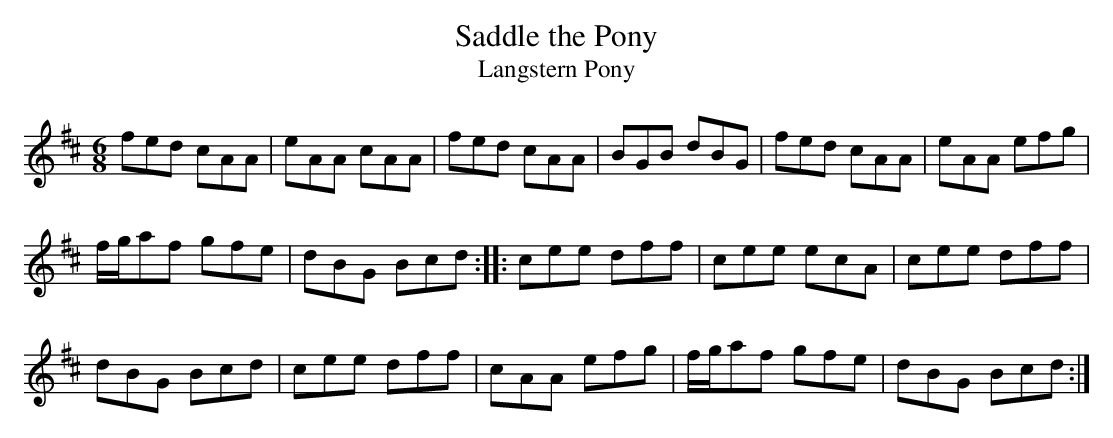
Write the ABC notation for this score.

X:1
T:Saddle the Pony
T:Langstern Pony
M:6/8
L:1/8
K:A mixolydian
fed cAA|eAA cAA|fed cAA|BGB dBG|fed cAA|eAA efg|
f/g/af gfe|dBG Bcd::cee dff|cee ecA|cee dff|
dBG Bcd|cee dff|cAA efg|f/g/af gfe|dBG Bcd:|]
